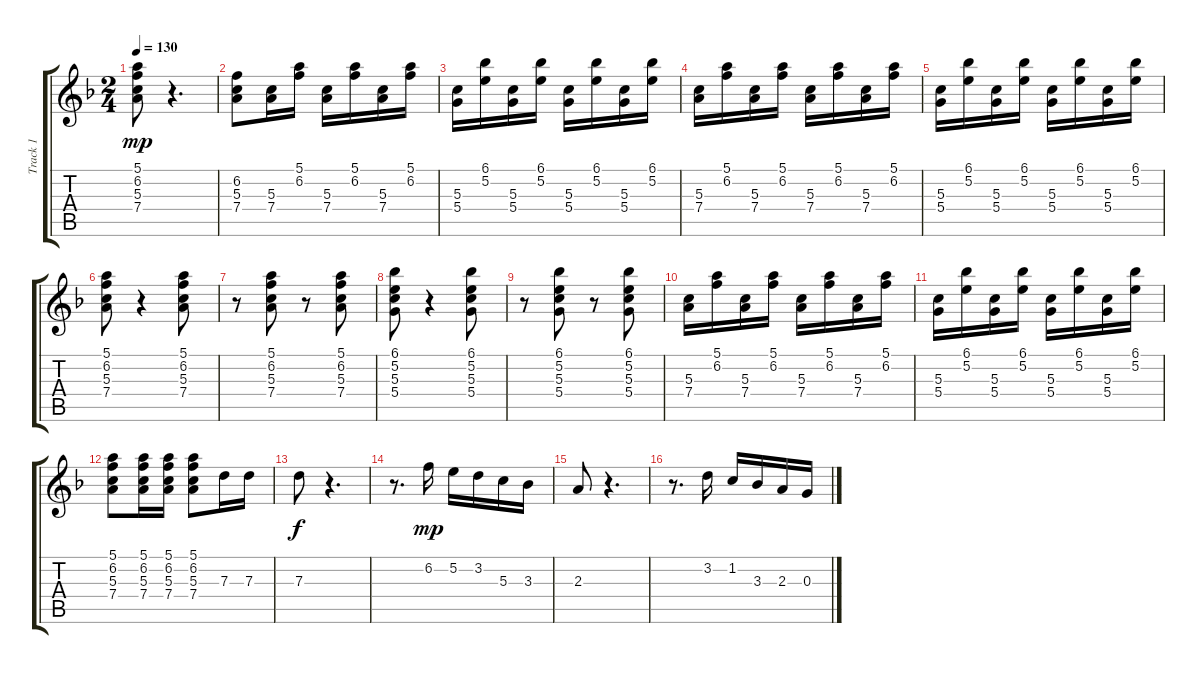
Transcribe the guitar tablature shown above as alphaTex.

\track ("Track 1" "Track 1") {instrument acousticguitarnylon}
\staff {score tabs}
\tuning (E4 B3 G3 D3 A2 E2) {hide}
\ts (2 4)
\tempo 130
\clef g2
\ks dminor
(5.1 6.2 5.3 7.4).8{dy mp} r.4{d} |
(6.2 5.3 7.4).8 (5.3 7.4).16 (5.1 6.2).16 (5.3 7.4).16 (5.1 6.2).16 (5.3 7.4).16 (5.1 6.2).16 |
(5.3 5.4).16 (6.1 5.2).16 (5.3 5.4).16 (6.1 5.2).16 (5.3 5.4).16 (6.1 5.2).16 (5.3 5.4).16 (6.1 5.2).16 |
(5.3 7.4).16 (5.1 6.2).16 (5.3 7.4).16 (5.1 6.2).16 (5.3 7.4).16 (5.1 6.2).16 (5.3 7.4).16 (5.1 6.2).16 |
(5.3 5.4).16 (6.1 5.2).16 (5.3 5.4).16 (6.1 5.2).16 (5.3 5.4).16 (6.1 5.2).16 (5.3 5.4).16 (6.1 5.2).16 |
(5.1 6.2 5.3 7.4).8 r.4 (5.1 6.2 5.3 7.4).8 |
r.8 (5.1 6.2 5.3 7.4).8 r.8 (5.1 6.2 5.3 7.4).8 |
(6.1 5.2 5.3 5.4).8 r.4 (6.1 5.2 5.3 5.4).8 |
r.8 (6.1 5.2 5.3 5.4).8 r.8 (6.1 5.2 5.3 5.4).8 |
(5.3 7.4).16 (5.1 6.2).16 (5.3 7.4).16 (5.1 6.2).16 (5.3 7.4).16 (5.1 6.2).16 (5.3 7.4).16 (5.1 6.2).16 |
(5.3 5.4).16 (6.1 5.2).16 (5.3 5.4).16 (6.1 5.2).16 (5.3 5.4).16 (6.1 5.2).16 (5.3 5.4).16 (6.1 5.2).16 |
(5.1 6.2 5.3 7.4).8 (5.1 6.2 5.3 7.4).16 (5.1 6.2 5.3 7.4).16 (5.1 6.2 5.3 7.4).8 7.3.16 7.3.16 |
7.3.8{dy f} r.4{d} |
r.8{d} 6.2.16{dy mp} 5.2.16 3.2.16 5.3.16 3.3.16 |
2.3.8 r.4{d} |
r.8{d} 3.2.16 1.2.16 3.3.16 2.3.16 0.3.16
